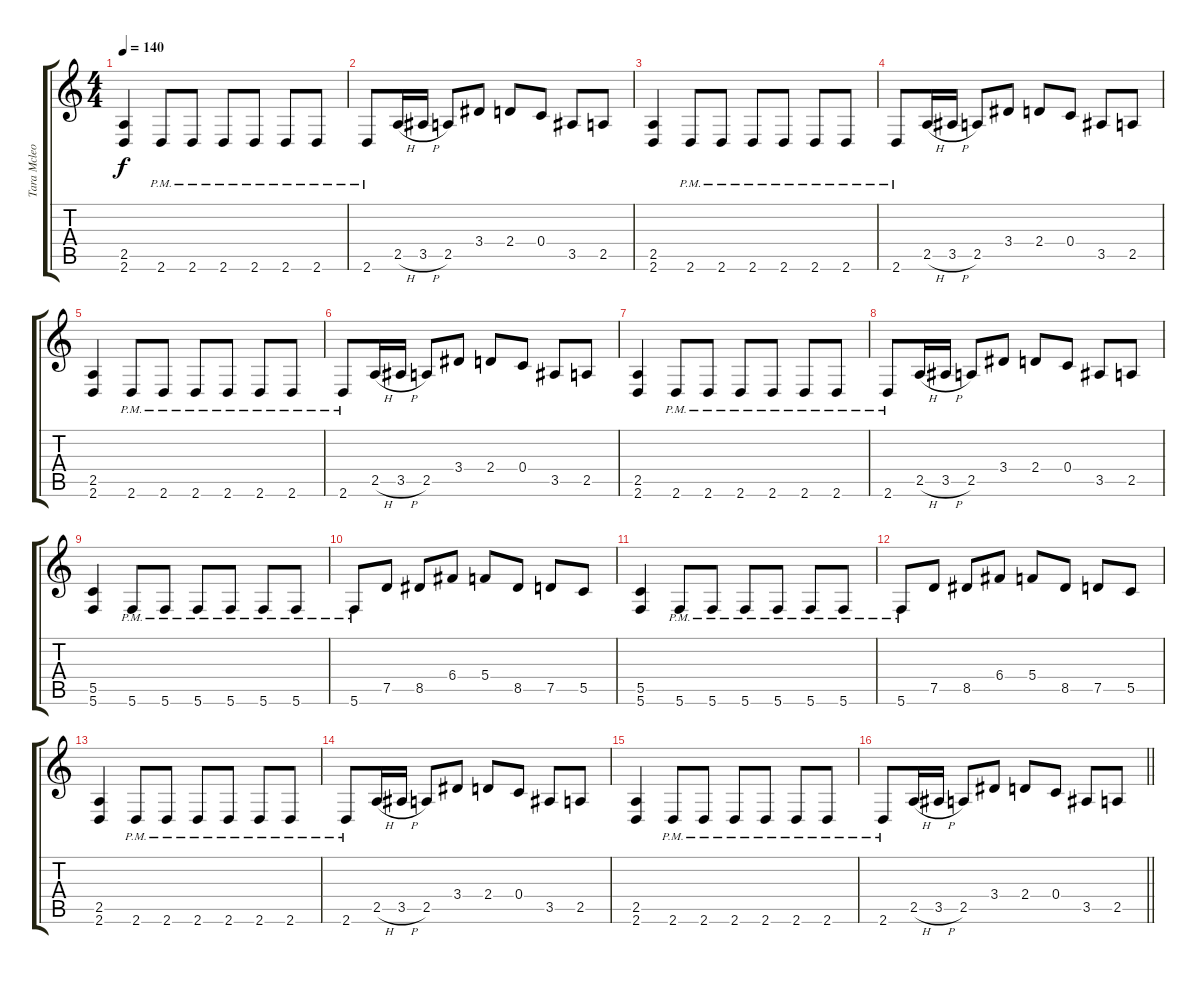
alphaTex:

\track ("Tara Mcleod" "Tara Mcleo") {instrument distortionguitar}
\staff {score tabs}
\tuning (D4 A3 F3 C3 G2 C2) {hide}
\ts (4 4)
\tempo 140
\clef g2
\ks c
(2.5 2.6).4{dy f} 2.6{pm}.8 2.6{pm}.8 2.6{pm}.8 2.6{pm}.8 2.6{pm}.8 2.6{pm}.8 |
2.6{pm}.8 2.5{h}.16 3.5{h}.16 2.5.8 3.4.8 2.4.8 0.4.8 3.5.8 2.5.8 |
(2.5 2.6).4 2.6{pm}.8 2.6{pm}.8 2.6{pm}.8 2.6{pm}.8 2.6{pm}.8 2.6{pm}.8 |
2.6{pm}.8 2.5{h}.16 3.5{h}.16 2.5.8 3.4.8 2.4.8 0.4.8 3.5.8 2.5.8 |
(2.5 2.6).4 2.6{pm}.8 2.6{pm}.8 2.6{pm}.8 2.6{pm}.8 2.6{pm}.8 2.6{pm}.8 |
2.6{pm}.8 2.5{h}.16 3.5{h}.16 2.5.8 3.4.8 2.4.8 0.4.8 3.5.8 2.5.8 |
(2.5 2.6).4 2.6{pm}.8 2.6{pm}.8 2.6{pm}.8 2.6{pm}.8 2.6{pm}.8 2.6{pm}.8 |
2.6{pm}.8 2.5{h}.16 3.5{h}.16 2.5.8 3.4.8 2.4.8 0.4.8 3.5.8 2.5.8 |
(5.5 5.6).4 5.6{pm}.8 5.6{pm}.8 5.6{pm}.8 5.6{pm}.8 5.6{pm}.8 5.6{pm}.8 |
5.6{pm}.8 7.5.8 8.5.8 6.4.8 5.4.8 8.5.8 7.5.8 5.5.8 |
(5.5 5.6).4 5.6{pm}.8 5.6{pm}.8 5.6{pm}.8 5.6{pm}.8 5.6{pm}.8 5.6{pm}.8 |
5.6{pm}.8 7.5.8 8.5.8 6.4.8 5.4.8 8.5.8 7.5.8 5.5.8 |
(2.5 2.6).4 2.6{pm}.8 2.6{pm}.8 2.6{pm}.8 2.6{pm}.8 2.6{pm}.8 2.6{pm}.8 |
2.6{pm}.8 2.5{h}.16 3.5{h}.16 2.5.8 3.4.8 2.4.8 0.4.8 3.5.8 2.5.8 |
(2.5 2.6).4 2.6{pm}.8 2.6{pm}.8 2.6{pm}.8 2.6{pm}.8 2.6{pm}.8 2.6{pm}.8 |
\barLineRight lightlight
2.6{pm}.8 2.5{h}.16 3.5{h}.16 2.5.8 3.4.8 2.4.8 0.4.8 3.5.8 2.5.8
